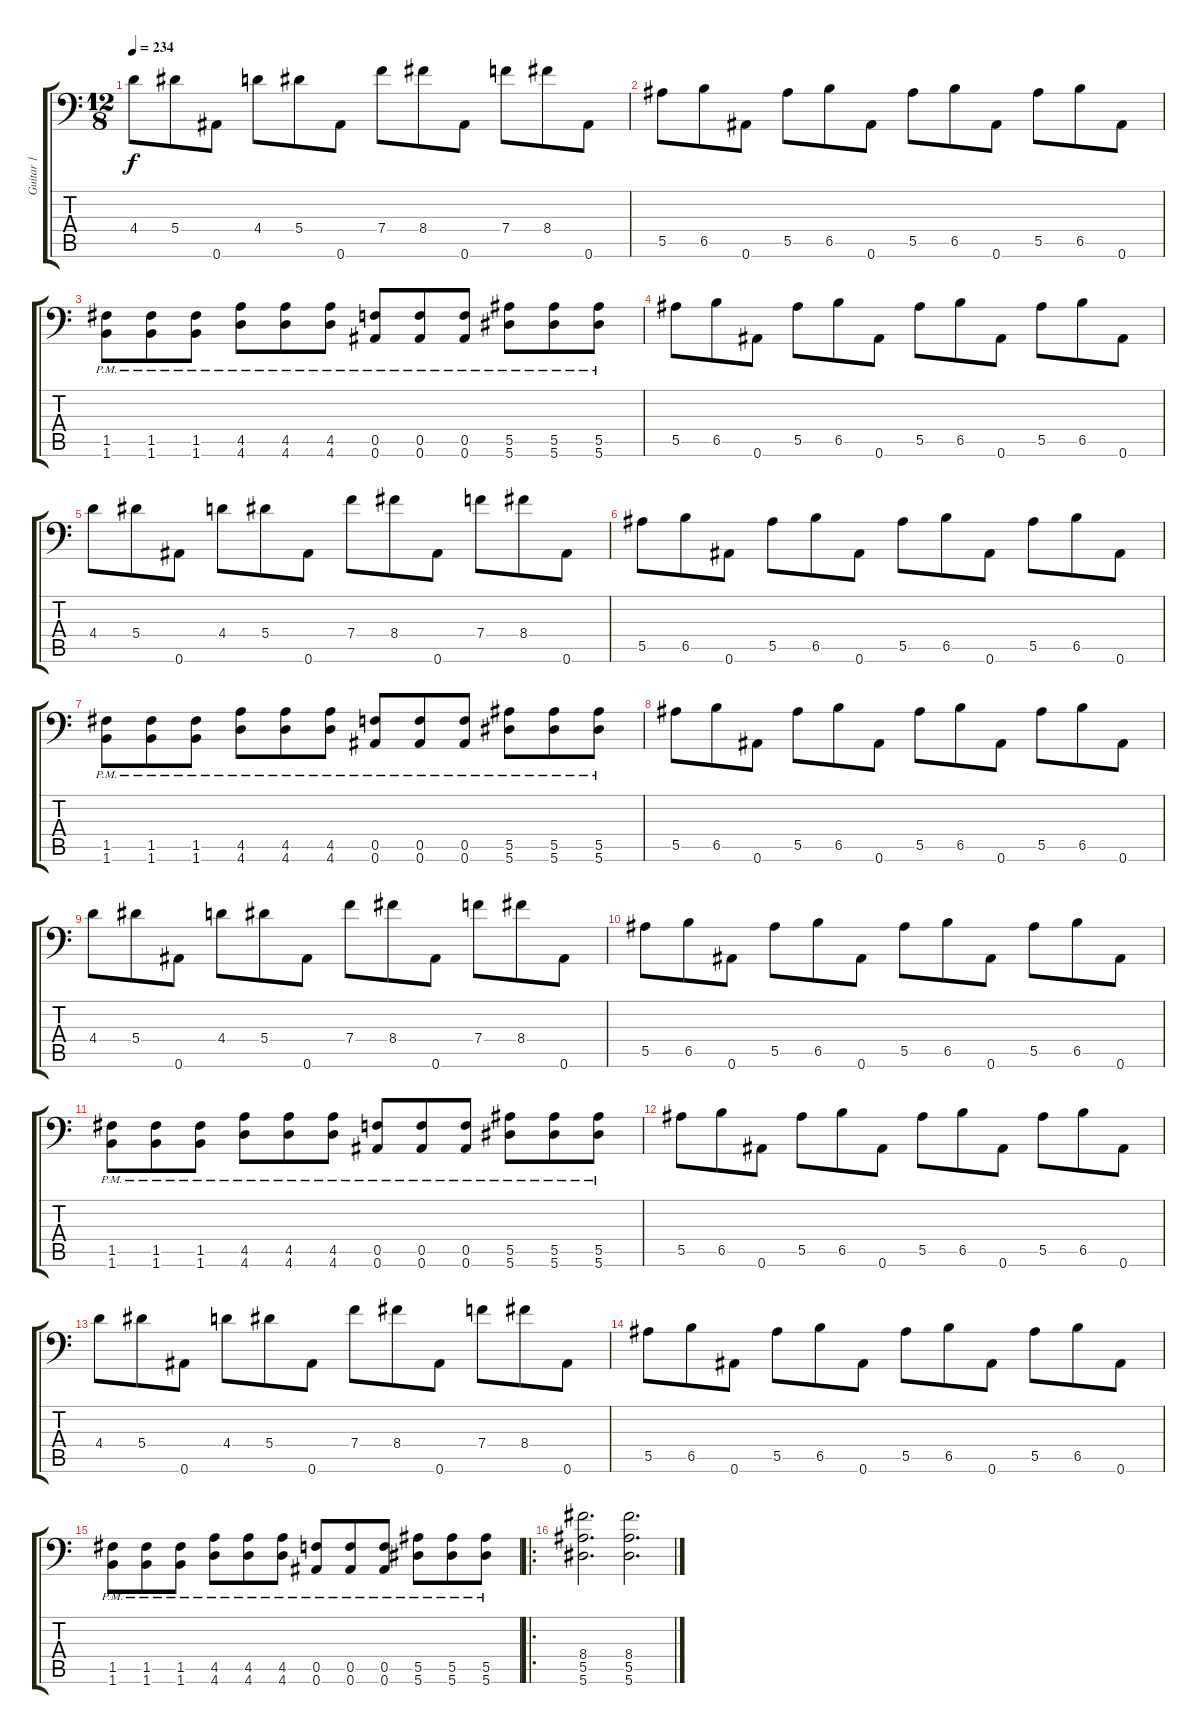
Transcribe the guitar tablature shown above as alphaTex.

\track ("Guitar 1" "Guitar 1") {instrument distortionguitar}
\staff {score tabs}
\tuning (C4 G3 Eb3 Bb2 F2 Bb1) {hide}
\ts (12 8)
\tempo 234
\clef f4
\ks c
4.4.8{dy f} 5.4.8 0.6.8 4.4.8 5.4.8 0.6.8 7.4.8 8.4.8 0.6.8 7.4.8 8.4.8 0.6.8 |
5.5.8 6.5.8 0.6.8 5.5.8 6.5.8 0.6.8 5.5.8 6.5.8 0.6.8 5.5.8 6.5.8 0.6.8 |
(1.5{pm} 1.6{pm}).8 (1.5{pm} 1.6{pm}).8 (1.5{pm} 1.6{pm}).8 (4.5{pm} 4.6{pm}).8 (4.5{pm} 4.6{pm}).8 (4.5{pm} 4.6{pm}).8 (0.5{pm} 0.6{pm}).8 (0.5{pm} 0.6{pm}).8 (0.5{pm} 0.6{pm}).8 (5.5{pm} 5.6{pm}).8 (5.5{pm} 5.6{pm}).8 (5.5{pm} 5.6{pm}).8 |
5.5.8 6.5.8 0.6.8 5.5.8 6.5.8 0.6.8 5.5.8 6.5.8 0.6.8 5.5.8 6.5.8 0.6.8 |
4.4.8 5.4.8 0.6.8 4.4.8 5.4.8 0.6.8 7.4.8 8.4.8 0.6.8 7.4.8 8.4.8 0.6.8 |
5.5.8 6.5.8 0.6.8 5.5.8 6.5.8 0.6.8 5.5.8 6.5.8 0.6.8 5.5.8 6.5.8 0.6.8 |
(1.5{pm} 1.6{pm}).8 (1.5{pm} 1.6{pm}).8 (1.5{pm} 1.6{pm}).8 (4.5{pm} 4.6{pm}).8 (4.5{pm} 4.6{pm}).8 (4.5{pm} 4.6{pm}).8 (0.5{pm} 0.6{pm}).8 (0.5{pm} 0.6{pm}).8 (0.5{pm} 0.6{pm}).8 (5.5{pm} 5.6{pm}).8 (5.5{pm} 5.6{pm}).8 (5.5{pm} 5.6{pm}).8 |
5.5.8 6.5.8 0.6.8 5.5.8 6.5.8 0.6.8 5.5.8 6.5.8 0.6.8 5.5.8 6.5.8 0.6.8 |
4.4.8 5.4.8 0.6.8 4.4.8 5.4.8 0.6.8 7.4.8 8.4.8 0.6.8 7.4.8 8.4.8 0.6.8 |
5.5.8 6.5.8 0.6.8 5.5.8 6.5.8 0.6.8 5.5.8 6.5.8 0.6.8 5.5.8 6.5.8 0.6.8 |
(1.5{pm} 1.6{pm}).8 (1.5{pm} 1.6{pm}).8 (1.5{pm} 1.6{pm}).8 (4.5{pm} 4.6{pm}).8 (4.5{pm} 4.6{pm}).8 (4.5{pm} 4.6{pm}).8 (0.5{pm} 0.6{pm}).8 (0.5{pm} 0.6{pm}).8 (0.5{pm} 0.6{pm}).8 (5.5{pm} 5.6{pm}).8 (5.5{pm} 5.6{pm}).8 (5.5{pm} 5.6{pm}).8 |
5.5.8 6.5.8 0.6.8 5.5.8 6.5.8 0.6.8 5.5.8 6.5.8 0.6.8 5.5.8 6.5.8 0.6.8 |
4.4.8 5.4.8 0.6.8 4.4.8 5.4.8 0.6.8 7.4.8 8.4.8 0.6.8 7.4.8 8.4.8 0.6.8 |
5.5.8 6.5.8 0.6.8 5.5.8 6.5.8 0.6.8 5.5.8 6.5.8 0.6.8 5.5.8 6.5.8 0.6.8 |
(1.5{pm} 1.6{pm}).8 (1.5{pm} 1.6{pm}).8 (1.5{pm} 1.6{pm}).8 (4.5{pm} 4.6{pm}).8 (4.5{pm} 4.6{pm}).8 (4.5{pm} 4.6{pm}).8 (0.5{pm} 0.6{pm}).8 (0.5{pm} 0.6{pm}).8 (0.5{pm} 0.6{pm}).8 (5.5{pm} 5.6{pm}).8 (5.5{pm} 5.6{pm}).8 (5.5{pm} 5.6{pm}).8 |
\ro
(8.4 5.5 5.6).2{d} (8.4 5.5 5.6).2{d}
